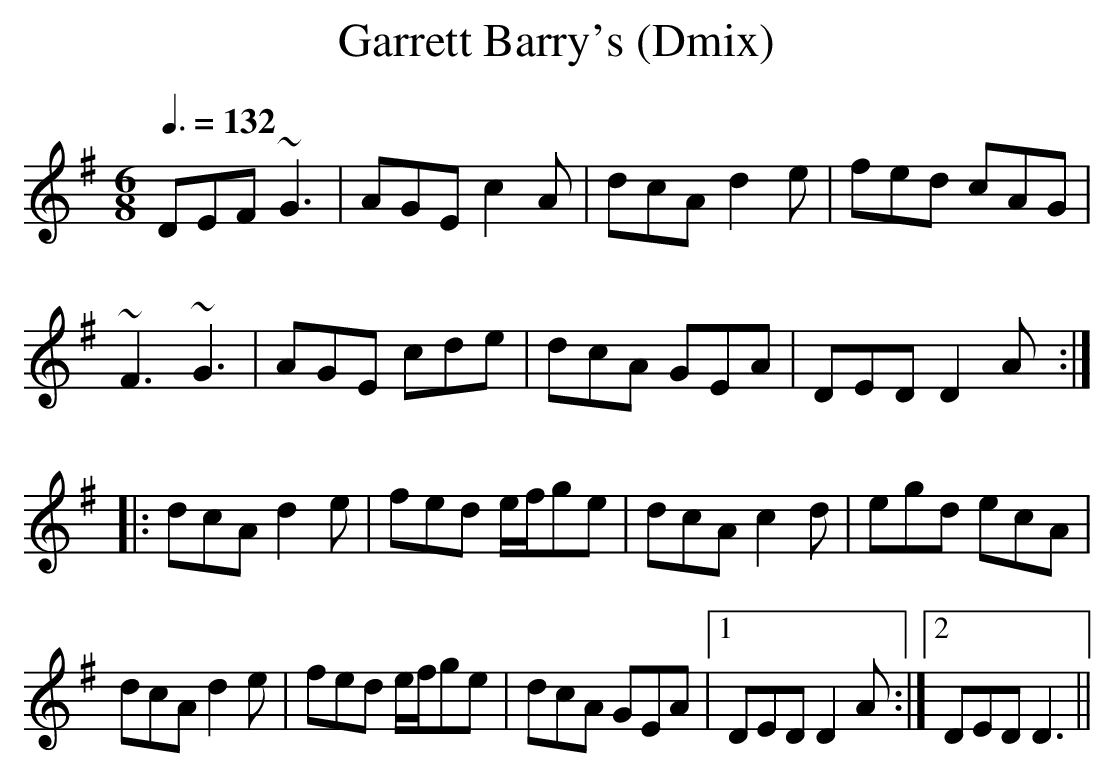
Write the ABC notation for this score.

X:1
T:Garrett Barry's (Dmix)
Q:3/8=132
M:6/8
L:1/8
K:Dmix
DEF ~G3|AGE c2A|dcA d2e|fed cAG|
~F3 ~G3|AGE cde|dcA GEA|DED D2A:|
|:dcA d2e|fed e/f/ge|dcA c2d|egd ecA|
dcA d2e|fed e/f/ge|dcA GEA|1DED D2A:|2DED D3||
